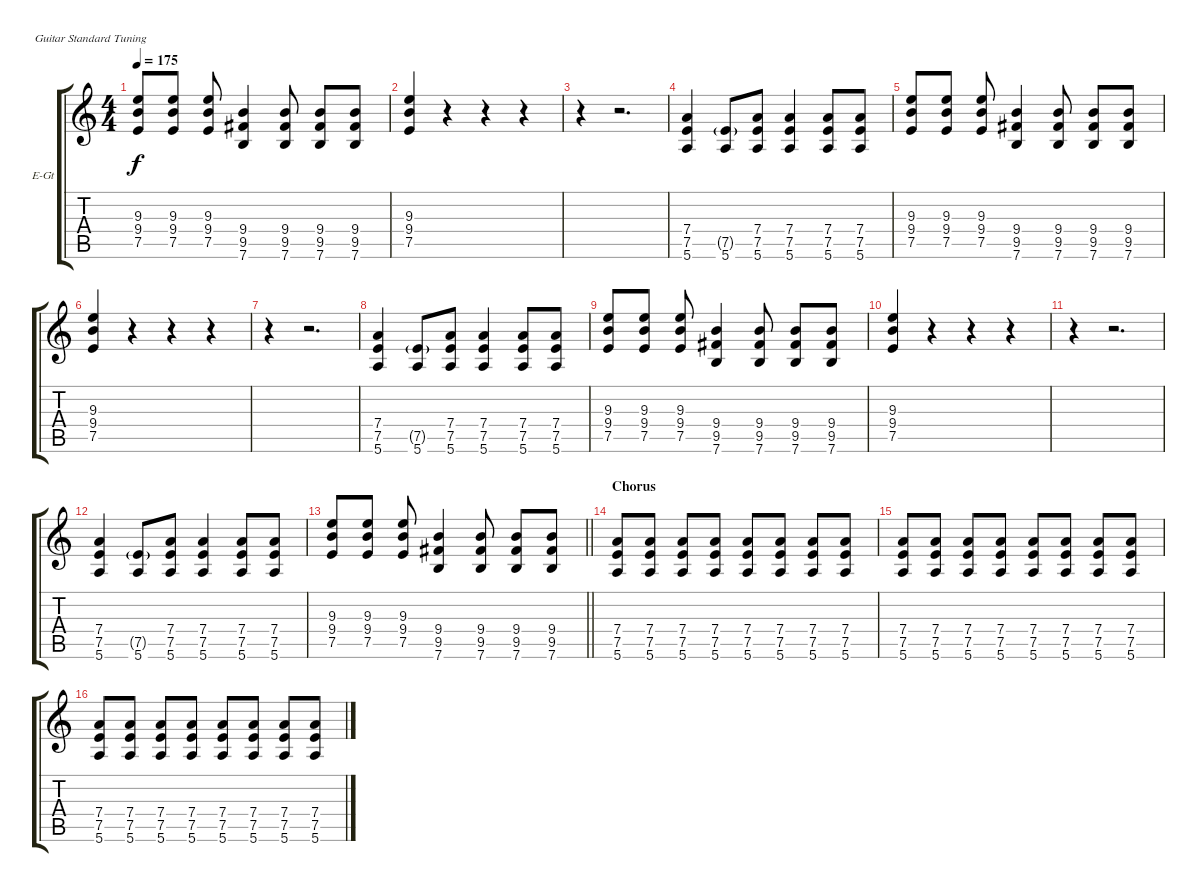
\bracketExtendMode groupsimilarinstruments
\firstSystemTrackNameOrientation horizontal
\otherSystemsTrackNameOrientation horizontal
\track ("Guitar" "E-Gt") {instrument distortionguitar}
\staff {score tabs}
\tuning (E4 B3 G3 D3 A2 E2)
\ts (4 4)
\tempo 175
\clef g2
\ks c
(9.3 9.4 7.5).8{dy f} (9.3 9.4 7.5).8 (9.3 9.4 7.5).8 (9.4 9.5 7.6).4 (9.4 9.5 7.6).8 (9.4 9.5 7.6).8 (9.4 9.5 7.6).8 |
(9.3 9.4 7.5).4 r.4 r.4 r.4 |
r.4 r.2{d} |
(7.4 7.5 5.6).4 (7.5{g} 5.6).8 (7.4 7.5 5.6).8 (7.4 7.5 5.6).4 (7.4 7.5 5.6).8 (7.4 7.5 5.6).8 |
(9.3 9.4 7.5).8 (9.3 9.4 7.5).8 (9.3 9.4 7.5).8 (9.4 9.5 7.6).4 (9.4 9.5 7.6).8 (9.4 9.5 7.6).8 (9.4 9.5 7.6).8 |
(9.3 9.4 7.5).4 r.4 r.4 r.4 |
r.4 r.2{d} |
(7.4 7.5 5.6).4 (7.5{g} 5.6).8 (7.4 7.5 5.6).8 (7.4 7.5 5.6).4 (7.4 7.5 5.6).8 (7.4 7.5 5.6).8 |
(9.3 9.4 7.5).8 (9.3 9.4 7.5).8 (9.3 9.4 7.5).8 (9.4 9.5 7.6).4 (9.4 9.5 7.6).8 (9.4 9.5 7.6).8 (9.4 9.5 7.6).8 |
(9.3 9.4 7.5).4 r.4 r.4 r.4 |
r.4 r.2{d} |
(7.4 7.5 5.6).4 (7.5{g} 5.6).8 (7.4 7.5 5.6).8 (7.4 7.5 5.6).4 (7.4 7.5 5.6).8 (7.4 7.5 5.6).8 |
\barLineRight lightlight
(9.3 9.4 7.5).8 (9.3 9.4 7.5).8 (9.3 9.4 7.5).8 (9.4 9.5 7.6).4 (9.4 9.5 7.6).8 (9.4 9.5 7.6).8 (9.4 9.5 7.6).8 |
\section ("" "Chorus")
(7.4 7.5 5.6).8 (7.4 7.5 5.6).8 (7.4 7.5 5.6).8 (7.4 7.5 5.6).8 (7.4 7.5 5.6).8 (7.4 7.5 5.6).8 (7.4 7.5 5.6).8 (7.4 7.5 5.6).8 |
(7.4 7.5 5.6).8 (7.4 7.5 5.6).8 (7.4 7.5 5.6).8 (7.4 7.5 5.6).8 (7.4 7.5 5.6).8 (7.4 7.5 5.6).8 (7.4 7.5 5.6).8 (7.4 7.5 5.6).8 |
(7.4 7.5 5.6).8 (7.4 7.5 5.6).8 (7.4 7.5 5.6).8 (7.4 7.5 5.6).8 (7.4 7.5 5.6).8 (7.4 7.5 5.6).8 (7.4 7.5 5.6).8 (7.4 7.5 5.6).8
